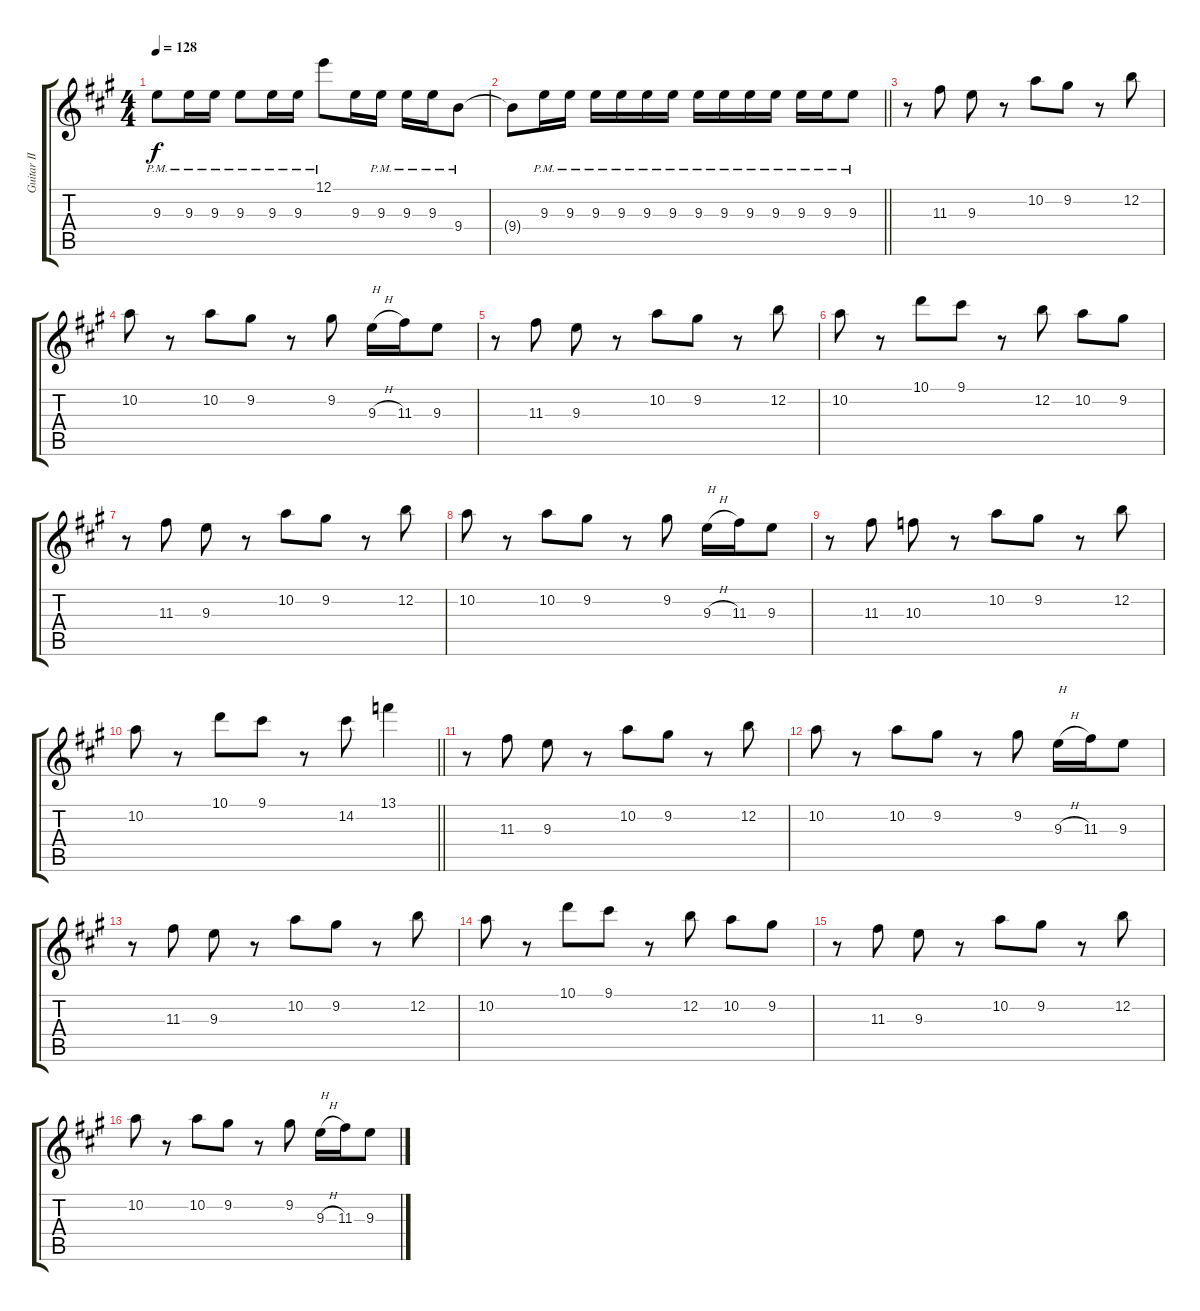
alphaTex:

\track ("Guitar II" "Guitar II") {instrument distortionguitar}
\staff {score tabs}
\tuning (E4 B3 G3 D3 A2 E2) {hide}
\ts (4 4)
\tempo 128
\clef g2
\ks a
9.3{pm}.8{dy f} 9.3{pm}.16 9.3{pm}.16 9.3{pm}.8 9.3{pm}.16 9.3{pm}.16 12.1{pm}.8 9.3.16 9.3{pm}.16 9.3{pm}.16 9.3{pm}.16 9.4{pm}.8 |
\barLineRight lightlight
9.4{t}.8 9.3{pm}.16 9.3{pm}.16 9.3{pm}.16 9.3{pm}.16 9.3{pm}.16 9.3{pm}.16 9.3{pm}.16 9.3{pm}.16 9.3{pm}.16 9.3{pm}.16 9.3{pm}.16 9.3{pm}.16 9.3{pm}.8 |
r.8 11.3.8 9.3.8 r.8 10.2.8 9.2.8 r.8 12.2.8 |
10.2.8 r.8 10.2.8 9.2.8 r.8 9.2.8 9.3{h}.16{txt "H"} 11.3.16 9.3.8 |
r.8 11.3.8 9.3.8 r.8 10.2.8 9.2.8 r.8 12.2.8 |
10.2.8 r.8 10.1.8 9.1.8 r.8 12.2.8 10.2.8 9.2.8 |
r.8 11.3.8 9.3.8 r.8 10.2.8 9.2.8 r.8 12.2.8 |
10.2.8 r.8 10.2.8 9.2.8 r.8 9.2.8 9.3{h}.16{txt "H"} 11.3.16 9.3.8 |
r.8 11.3.8 10.3.8 r.8 10.2.8 9.2.8 r.8 12.2.8 |
\barLineRight lightlight
10.2.8 r.8 10.1.8 9.1.8 r.8 14.2.8 13.1.4 |
r.8 11.3.8 9.3.8 r.8 10.2.8 9.2.8 r.8 12.2.8 |
10.2.8 r.8 10.2.8 9.2.8 r.8 9.2.8 9.3{h}.16{txt "H"} 11.3.16 9.3.8 |
r.8 11.3.8 9.3.8 r.8 10.2.8 9.2.8 r.8 12.2.8 |
10.2.8 r.8 10.1.8 9.1.8 r.8 12.2.8 10.2.8 9.2.8 |
r.8 11.3.8 9.3.8 r.8 10.2.8 9.2.8 r.8 12.2.8 |
10.2.8 r.8 10.2.8 9.2.8 r.8 9.2.8 9.3{h}.16{txt "H"} 11.3.16 9.3.8
